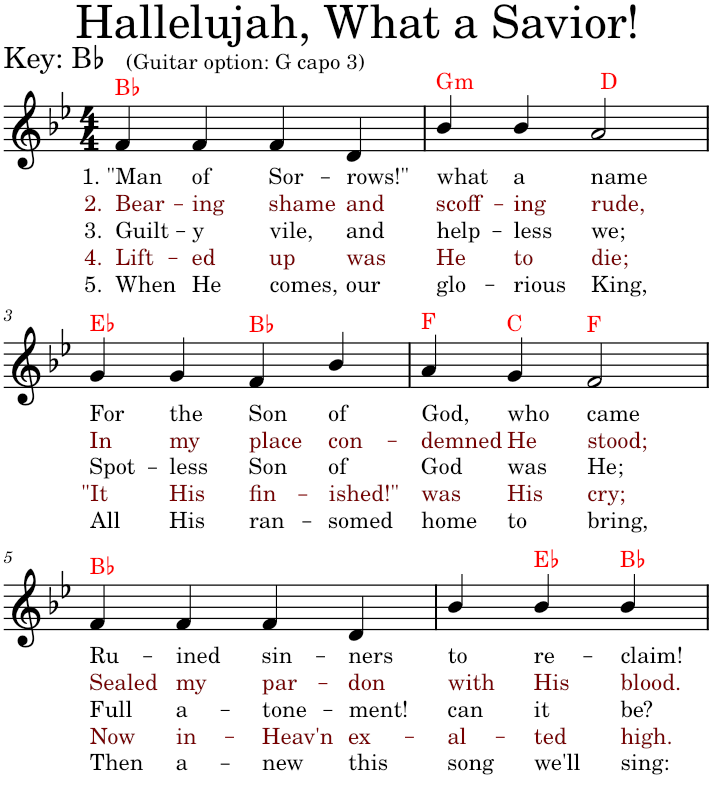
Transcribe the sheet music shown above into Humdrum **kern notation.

**kern	**text	**text	**text	**text	**text	**harte
*part1	*part1	*part1	*part1	*part1	*part1	*part1
*staff1	*staff1	*staff1	*staff1	*staff1	*staff1	*
*I"Piano	*	*	*	*	*	*
*I'Pno	*	*	*	*	*	*
*clefG2	*	*	*	*	*	*
*k[b-e-]	*	*	*	*	*	*
*M4/4	*	*	*	*	*	*
=1	=1	=1	=1	=1	=1	=1
!	!LO:LY:b	!LO:LY:b:color=#780000	!LO:LY:b	!LO:LY:b:color=#780000	!LO:LY:b	!
4f/	1. "Man	2. Bear-	3. Guilt-	4. Lift-	5. When	Bb:maj
!	!LO:LY:b	!LO:LY:b:color=#780000	!LO:LY:b	!LO:LY:b:color=#780000	!LO:LY:b	!
4f/	of	-ing	-y	-ed	He	.
!	!LO:LY:b	!LO:LY:b:color=#780000	!LO:LY:b	!LO:LY:b:color=#780000	!LO:LY:b	!
4f/	Sor-	shame	vile,	up	comes,	.
!	!LO:LY:b	!LO:LY:b:color=#780000	!LO:LY:b	!LO:LY:b:color=#780000	!LO:LY:b	!
4d/	-rows!"	and	and	was	our	.
=2	=2	=2	=2	=2	=2	=2
!	!LO:LY:b	!LO:LY:b:color=#780000	!LO:LY:b	!LO:LY:b:color=#780000	!LO:LY:b	!LO:H:kt=m
4b-/	what	scoff-	help-	He	glo-	G:min
!	!LO:LY:b	!LO:LY:b:color=#780000	!LO:LY:b	!LO:LY:b:color=#780000	!LO:LY:b	!
4b-/	a	-ing	-less	to	-rious	.
!	!LO:LY:b	!LO:LY:b:color=#780000	!LO:LY:b	!LO:LY:b:color=#780000	!LO:LY:b	!
2a/	name	rude,	we;	die;	King,	D:maj
!!LO:LB:g=z
=3	=3	=3	=3	=3	=3	=3
!	!LO:LY:b	!LO:LY:b:color=#780000	!LO:LY:b	!LO:LY:b:color=#780000	!LO:LY:b	!
4g/	For	In	Spot-	"It	All	Eb:maj
!	!LO:LY:b	!LO:LY:b:color=#780000	!LO:LY:b	!LO:LY:b:color=#780000	!LO:LY:b	!
4g/	the	my	-less	His	His	.
!	!LO:LY:b	!LO:LY:b:color=#780000	!LO:LY:b	!LO:LY:b:color=#780000	!LO:LY:b	!
4f/	Son	place	Son	fin-	ran-	Bb:maj
!	!LO:LY:b	!LO:LY:b:color=#780000	!LO:LY:b	!LO:LY:b:color=#780000	!LO:LY:b	!
4b-/	of	con-	of	-ished!"	-somed	.
=4	=4	=4	=4	=4	=4	=4
!	!LO:LY:b	!LO:LY:b:color=#780000	!LO:LY:b	!LO:LY:b:color=#780000	!LO:LY:b	!
4a/	God,	-demned	God	was	home	F:maj
!	!LO:LY:b	!LO:LY:b:color=#780000	!LO:LY:b	!LO:LY:b:color=#780000	!LO:LY:b	!
4g/	who	He	was	His	to	C:maj
!	!LO:LY:b	!LO:LY:b:color=#780000	!LO:LY:b	!LO:LY:b:color=#780000	!LO:LY:b	!
2f/	came	stood;	He;	cry;	bring,	F:maj
!!LO:LB:g=z
=5	=5	=5	=5	=5	=5	=5
!	!LO:LY:b	!LO:LY:b:color=#780000	!LO:LY:b	!LO:LY:b:color=#780000	!LO:LY:b	!
4f/	Ru-	Sealed	Full	Now	Then	Bb:maj
!	!LO:LY:b	!LO:LY:b:color=#780000	!LO:LY:b	!LO:LY:b:color=#780000	!LO:LY:b	!
4f/	-ined	my	a-	in-	a-	.
!	!LO:LY:b	!LO:LY:b:color=#780000	!LO:LY:b	!LO:LY:b:color=#780000	!LO:LY:b	!
4f/	sin-	par-	-tone-	-Heav'n	-new	.
!	!LO:LY:b	!LO:LY:b:color=#780000	!LO:LY:b	!LO:LY:b:color=#780000	!LO:LY:b	!
4d/	-ners	-don	-ment!	ex-	this	.
=6	=6	=6	=6	=6	=6	=6
!	!LO:LY:b	!LO:LY:b:color=#780000	!LO:LY:b	!LO:LY:b:color=#780000	!LO:LY:b	!
4b-/	to	with	can	-al-	song	.
!	!LO:LY:b	!LO:LY:b:color=#780000	!LO:LY:b	!LO:LY:b:color=#780000	!LO:LY:b	!
4b-/	re-	His	it	-ted	we'll	Eb:maj
!	!LO:LY:b	!LO:LY:b:color=#780000	!LO:LY:b	!LO:LY:b:color=#780000	!LO:LY:b	!
4b-/	-claim!	blood.	be?	high.	sing:	Bb:maj
=	=	=	=	=	=	=
*-	*-	*-	*-	*-	*-	*-
